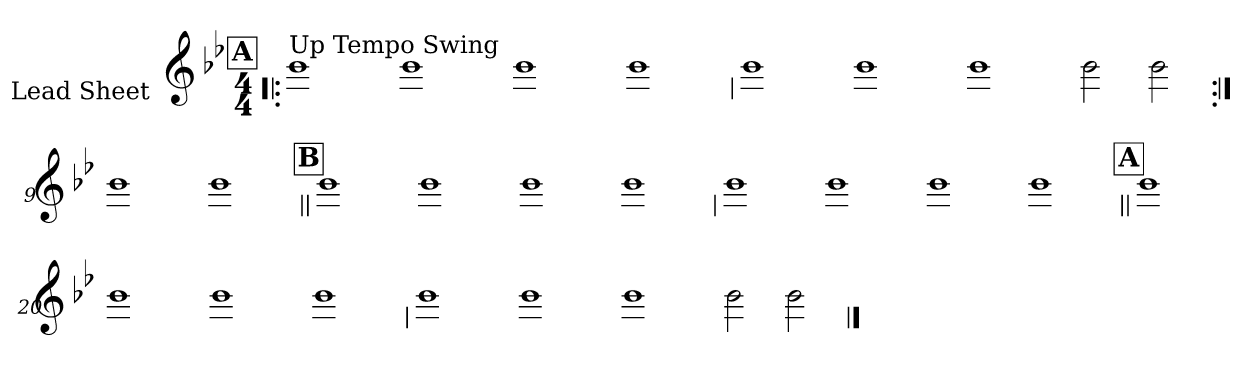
**kern
*part1
*staff1
*I"Lead Sheet
*stria0
*clefG2
*k[b-e-]
*B-:
*M4/4
!!LO:REH:place=s1:a:t=A
=1!|:
!LO:TX:a:t=Up Tempo Swing
1b-
=2-
1b-
=3-
1b-
=4-
1b-
!!LO:LB:g=z
=5
1b-
=6-
1b-
=7-
1b-
=8-
2b-
2b-
!!LO:LB:g=z
=9:|!
1b-
=10-
1b-
!!LO:LB:g=z
!!LO:REH:place=s1:a:t=B
=11||
1b-
=12-
1b-
=13-
1b-
=14-
1b-
!!LO:LB:g=z
=15
1b-
=16-
1b-
=17-
1b-
=18-
1b-
!!LO:LB:g=z
!!LO:REH:place=s1:a:t=A
=19||
1b-
=20-
1b-
=21-
1b-
=22-
1b-
!!LO:LB:g=z
=23
1b-
=24-
1b-
=25-
1b-
=26-
2b-
2b-
==
*-
